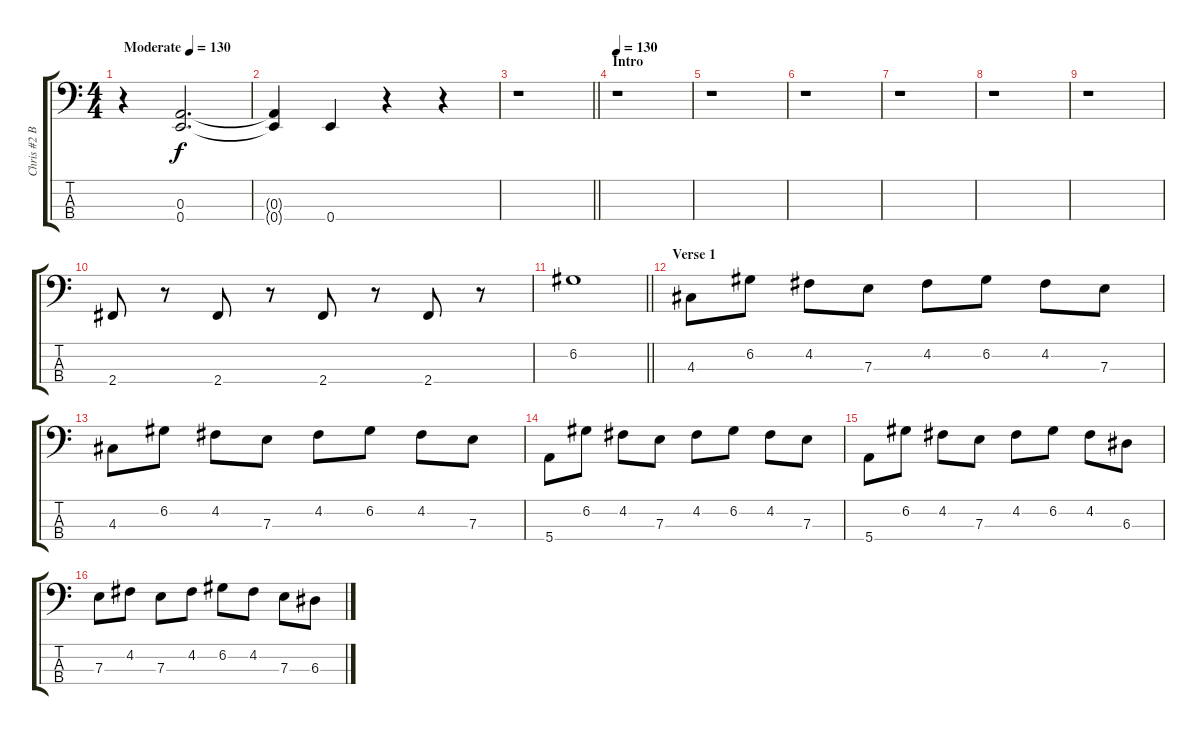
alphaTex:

\track ("Chris #2 Bass" "Chris #2 B") {instrument electricbasspick}
\staff {score tabs}
\tuning (G2 D2 A1 E1) {hide}
\ts (4 4)
\tempo (130 "Moderate")
\tempo 100
\tempo (130 "Moderate")
\clef f4
\ks c
r.4{dy f instrument electricbasspick} (0.3 0.4).2{d} |
(0.3{t} 0.4{t}).4 0.4.4 r.4 r.4 |
\barLineRight lightlight
r.1 |
\section ("" "Intro")
\tempo 130
r.1 |
r.1 |
r.1 |
r.1 |
r.1 |
r.1 |
2.4.8 r.8 2.4.8 r.8 2.4.8 r.8 2.4.8 r.8 |
\barLineRight lightlight
6.2.1 |
\section ("" "Verse 1")
4.3.8 6.2.8 4.2.8 7.3.8 4.2.8 6.2.8 4.2.8 7.3.8 |
4.3.8 6.2.8 4.2.8 7.3.8 4.2.8 6.2.8 4.2.8 7.3.8 |
5.4.8 6.2.8 4.2.8 7.3.8 4.2.8 6.2.8 4.2.8 7.3.8 |
5.4.8 6.2.8 4.2.8 7.3.8 4.2.8 6.2.8 4.2.8 6.3.8 |
7.3.8 4.2.8 7.3.8 4.2.8 6.2.8 4.2.8 7.3.8 6.3.8
